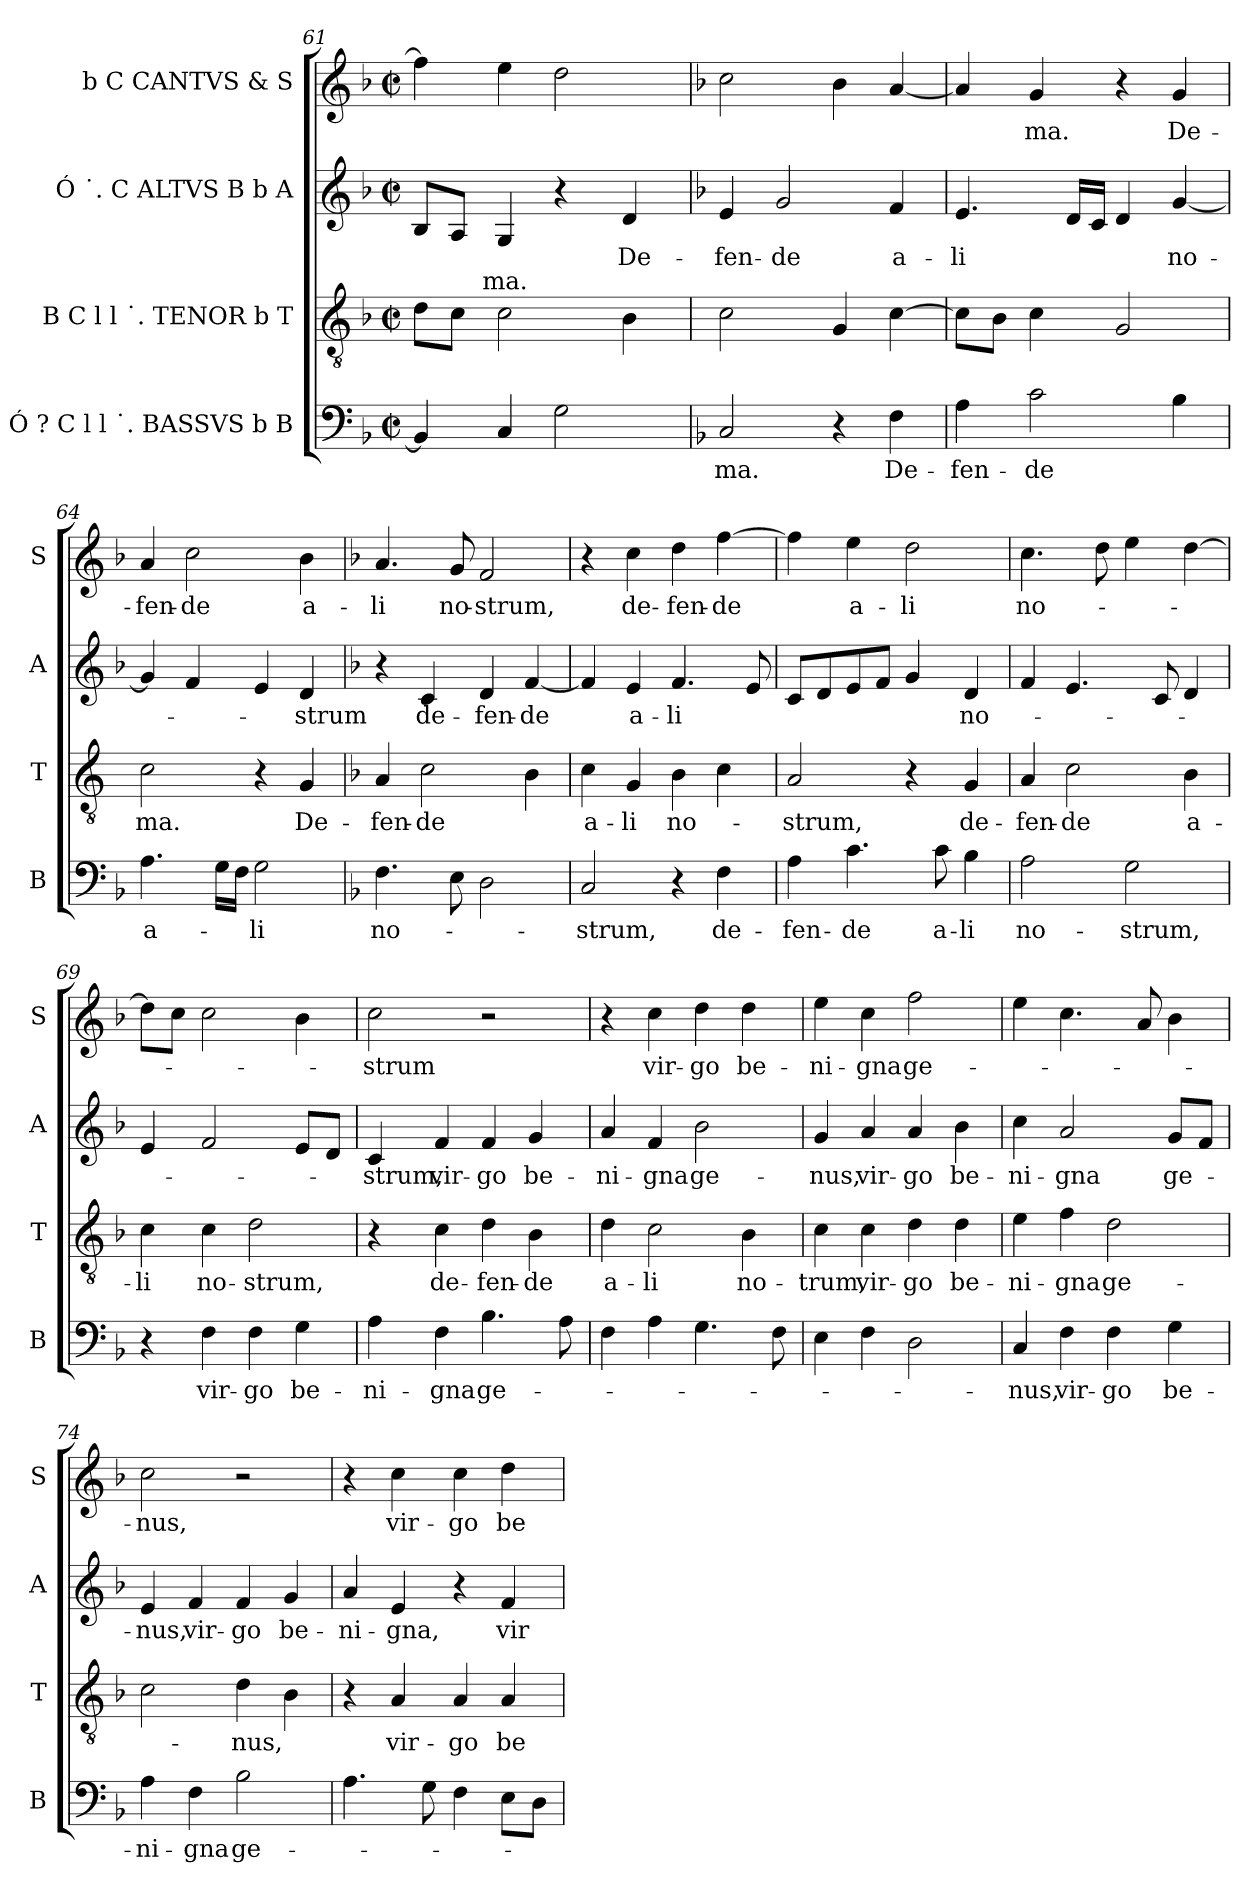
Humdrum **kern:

**kern	**text	**kern	**text	**kern	**text	**kern	**text
*part4	*part4	*part3	*part3	*part2	*part2	*part1	*part1
*staff4	*staff4	*staff3	*staff3	*staff2	*staff2	*staff1	*staff1
*I"Ó  ? C l l ˙.  BASSVS  b  B	*	*I"B C l l ˙.  TENOR  b  T	*	*I"Ó ˙.  C  ALTVS  B  b  A	*	*I"b C  CANTVS  &  S	*
*I'B	*	*I'T	*	*I'A	*	*I'S	*
*clefF4	*	*clefGv2	*	*clefG2	*	*clefG2	*
*k[b-]	*	*k[b-]	*	*k[b-]	*	*k[b-]	*
*F:	*	*F:	*	*F:	*	*F:	*
*M2/2	*	*M2/2	*	*M2/2	*	*M2/2	*
*met(c|)	*	*met(c|)	*	*met(c|)	*	*met(c|)	*
=61	=61	=61	=61	=61	=61	=61	=61
*	*	*^	*	*	*	*	*
4BB-/]	.	8d\L	8..ryy	.	8B-/L	.	4ff\]	.
.	.	8c\J	.	.	8A/J	.	.	.
!	!	!	!LO:TX:a:t=ma.	!	!	!	!	!
.	.	.	2ryy	.	.	.	.	.
4C/	.	2c\	.	.	4G/	.	4ee\	.
2G\	.	.	.	.	4r	.	2dd\	.
.	.	.	4ryy	.	.	.	.	.
!	!	!	!	!	!	!LO:LY:b:cj	!	!
.	.	4B-\	.	.	4d/	-De-	.	.
.	.	.	32ryy	.	.	.	.	.
*	*	*v	*v	*	*	*	*	*
=62	=62	=62	=62	=62	=62	=62	=62
*	*	*k[]	*	*	*	*	*
*	*	*C:	*	*	*	*	*
*	*	*^	*	*	*	*	*
!	!LO:LY:b:cj	!	!	!	!	!LO:LY:b:cj	!	!
*	*	*v	*v	*	*	*	*	*
2C/	-ma.	2c\	.	4e/	-fen-	2cc\	.
!	!	!	!	!	!LO:LY:b:cj	!	!
.	.	.	.	2g/	-de	.	.
4r	.	4G/	.	.	.	4b-\	.
!	!LO:LY:b:cj	!	!	!	!LO:LY:b:cj	!	!
4F\	De-	[>4c\	.	4f/	a-	[<4a/	.
=63	=63	=63	=63	=63	=63	=63	=63
!	!LO:LY:b:cj	!	!	!	!LO:LY:b:cj	!	!
4A\	-fen-	8c\L]	.	4.e/	-li	4a/]	.
.	.	8B\J	.	.	.	.	.
!	!LO:LY:b:cj	!	!	!	!	!	!LO:LY:b:cj
2c\	-de	4c\	.	.	.	4g/	-ma.
.	.	.	.	16d/L	.	.	.
.	.	.	.	16c/J	.	.	.
.	.	2G/	.	4d/	.	4r	.
!	!	!	!	!	!LO:LY:b:cj	!	!LO:LY:b:cj
4B-\	.	.	.	[<4g/	no-	4g/	De-
=64	=64	=64	=64	=64	=64	=64	=64
!	!LO:LY:b:cj	!	!LO:LY:b:cj	!	!	!	!LO:LY:b:cj
4.A\	a-	2c\	-ma.	4g/]	.	4a/	-fen-
!	!	!	!	!	!	!	!LO:LY:b:cj
.	.	.	.	4f/	.	2cc\	-de
16G\L	.	.	.	.	.	.	.
16F\J	.	.	.	.	.	.	.
!	!LO:LY:b:cj	!	!	!	!	!	!
2G\	-li	4r	.	4e/	.	.	.
!	!	!	!LO:LY:b:cj	!	!LO:LY:b:cj	!	!LO:LY:b:cj
.	.	4G/	De-	4d/	-strum	4b-\	a-
!!LO:LB:g=z
=65	=65	=65	=65	=65	=65	=65	=65
*	*	*k[b-]	*	*	*	*	*
*	*	*F:	*	*	*	*	*
!	!LO:LY:b:cj	!	!LO:LY:b:cj	!	!	!	!LO:LY:b:cj
4.F\	no-	4A/	-fen-	4r	.	4.a/	-li
!	!	!	!LO:LY:b:cj	!	!LO:LY:b:cj	!	!
.	.	2c\	-de	4c/	de-	.	.
!	!	!	!	!	!	!	!LO:LY:b
8E\	.	.	.	.	.	8g/	no-
!	!	!	!	!	!LO:LY:b:cj	!	!LO:LY:b:cj
2D\	.	.	.	4d/	-fen-	2f/	-strum,
!	!	!	!	!	!LO:LY:b:cj	!	!
.	.	4B-\	.	[<4f/	-de	.	.
=66	=66	=66	=66	=66	=66	=66	=66
!	!LO:LY:b:cj	!	!LO:LY:b:cj	!	!	!	!
2C/	-strum,	4c\	a-	4f/]	.	4r	.
!	!	!	!LO:LY:b:cj	!	!LO:LY:b:cj	!	!LO:LY:b:cj
.	.	4G/	-li	4e/	a-	4cc\	de-
!	!	!	!LO:LY:b:cj	!	!LO:LY:b:cj	!	!LO:LY:b:cj
4r	.	4B-\	no-	4.f/	-li	4dd\	-fen-
!	!LO:LY:b:cj	!	!	!	!	!	!LO:LY:b:cj
4F\	de-	4c\	.	.	.	[>4ff\	-de
.	.	.	.	8e/	.	.	.
=67	=67	=67	=67	=67	=67	=67	=67
!	!LO:LY:b:cj	!	!LO:LY:b:cj	!	!	!	!
4A\	-fen-	2A/	-strum,	8c/L	.	4ff\]	.
.	.	.	.	8d/	.	.	.
!	!LO:LY:b:cj	!	!	!	!	!	!LO:LY:b:cj
4.c\	-de	.	.	8e/	.	4ee\	a-
.	.	.	.	8f/J	.	.	.
!	!	!	!	!	!	!	!LO:LY:b:cj
.	.	4r	.	4g/	.	2dd\	-li
!	!LO:LY:b:cj	!	!	!	!	!	!
8c\	a-	.	.	.	.	.	.
!	!LO:LY:b:cj	!	!LO:LY:b:cj	!	!LO:LY:b:cj	!	!
4B-\	-li	4G/	de-	4d/	no-	.	.
=68	=68	=68	=68	=68	=68	=68	=68
!	!LO:LY:b:cj	!	!LO:LY:b:cj	!	!	!	!LO:LY:b:cj
2A\	no-	4A/	-fen-	4f/	.	4.cc\	no-
!	!	!	!LO:LY:b:cj	!	!	!	!
.	.	2c\	-de	4.e/	.	.	.
.	.	.	.	.	.	8dd\	.
!	!LO:LY:b:cj	!	!	!	!	!	!
2G\	-strum,	.	.	.	.	4ee\	.
.	.	.	.	8c/	.	.	.
!	!	!	!LO:LY:b:cj	!	!	!	!
.	.	4B-\	a-	4d/	.	[>4dd\	.
=69	=69	=69	=69	=69	=69	=69	=69
!	!	!	!LO:LY:b:cj	!	!	!	!
4r	.	4c\	-li	4e/	.	8dd\L]	.
.	.	.	.	.	.	8cc\J	.
!	!LO:LY:b:cj	!	!LO:LY:b	!	!	!	!
4F\	vir-	4c\	no-	2f/	.	2cc\	.
!	!LO:LY:b:cj	!	!LO:LY:b:cj	!	!	!	!
4F\	-go	2d\	-strum,	.	.	.	.
!	!LO:LY:b:cj	!	!	!	!	!	!
4G\	be-	.	.	8e/L	.	4b-\	.
.	.	.	.	8d/J	.	.	.
!!LO:LB:g=z
=70	=70	=70	=70	=70	=70	=70	=70
!	!LO:LY:b:cj	!	!	!	!LO:LY:b:cj	!	!LO:LY:b:cj
4A\	-ni-	4r	.	4c/	-strum,	2cc\	-strum
!	!LO:LY:b:cj	!	!LO:LY:b:cj	!	!LO:LY:b:cj	!	!
4F\	-gna	4c\	de-	4f/	vir-	.	.
!	!LO:LY:b:cj	!	!LO:LY:b:cj	!	!LO:LY:b:cj	!	!
4.B-\	ge-	4d\	-fen-	4f/	-go	2r	.
!	!	!	!LO:LY:b:cj	!	!LO:LY:b:cj	!	!
.	.	4B-\	-de	4g/	be-	.	.
8A\	.	.	.	.	.	.	.
=71	=71	=71	=71	=71	=71	=71	=71
!	!	!	!LO:LY:b:cj	!	!LO:LY:b:cj	!	!
4F\	.	4d\	a-	4a/	-ni-	4r	.
!	!	!	!LO:LY:b:cj	!	!LO:LY:b:cj	!	!LO:LY:b:cj
4A\	.	2c\	-li	4f/	-gna	4cc\	vir-
!	!	!	!	!	!LO:LY:b:cj	!	!LO:LY:b:cj
4.G\	.	.	.	2b-\	ge-	4dd\	-go
!	!	!	!LO:LY:b:cj	!	!	!	!LO:LY:b:cj
.	.	4B-\	no-	.	.	4dd\	be-
8F\	.	.	.	.	.	.	.
=72	=72	=72	=72	=72	=72	=72	=72
!	!	!	!LO:LY:b:cj	!	!LO:LY:b:cj	!	!LO:LY:b:cj
4E\	.	4c\	-trum,	4g/	-nus,	4ee\	-ni-
!	!	!	!LO:LY:b:cj	!	!LO:LY:b:cj	!	!LO:LY:b:cj
4F\	.	4c\	vir-	4a/	vir-	4cc\	-gna
!	!	!	!LO:LY:b:cj	!	!LO:LY:b:cj	!	!LO:LY:b:cj
2D\	.	4d\	-go	4a/	-go	2ff\	ge-
!	!	!	!LO:LY:b:cj	!	!LO:LY:b:cj	!	!
.	.	4d\	be-	4b-\	be-	.	.
=73	=73	=73	=73	=73	=73	=73	=73
!	!LO:LY:b:cj	!	!LO:LY:b:cj	!	!LO:LY:b:cj	!	!
4C/	-nus,	4e\	-ni-	4cc\	-ni-	4ee\	.
!	!LO:LY:b:cj	!	!LO:LY:b:cj	!	!LO:LY:b:cj	!	!
4F\	vir-	4f\	-gna	2a/	-gna	4.cc\	.
!	!LO:LY:b:cj	!	!LO:LY:b:cj	!	!	!	!
4F\	-go	2d\	ge-	.	.	.	.
.	.	.	.	.	.	8a/	.
!	!LO:LY:b:cj	!	!	!	!LO:LY:b:cj	!	!
4G\	be-	.	.	8g/L	ge-	4b-\	.
.	.	.	.	8f/J	.	.	.
=74	=74	=74	=74	=74	=74	=74	=74
!	!LO:LY:b:cj	!	!	!	!LO:LY:b:cj	!	!LO:LY:b:cj
4A\	-ni-	2c\	.	4e/	-nus,	2cc\	-nus,
!	!LO:LY:b:cj	!	!	!	!LO:LY:b:cj	!	!
4F\	-gna	.	.	4f/	vir-	.	.
!	!LO:LY:b:cj	!	!LO:LY:b	!	!LO:LY:b:cj	!	!
2B-\	ge-	4d\	-nus,	4f/	-go	2r	.
!	!	!	!	!	!LO:LY:b:cj	!	!
.	.	4B-\	.	4g/	be-	.	.
!!LO:PB:g=z
=75	=75	=75	=75	=75	=75	=75	=75
!	!	!	!	!	!LO:LY:b:cj	!	!
4.A\	.	4r	.	4a/	-ni-	4r	.
!	!	!	!LO:LY:b:cj	!	!LO:LY:b:cj	!	!LO:LY:b:cj
.	.	4A/	vir-	4e/	-gna,	4cc\	vir-
8G\	.	.	.	.	.	.	.
!	!	!	!LO:LY:b:cj	!	!	!	!LO:LY:b:cj
4F\	.	4A/	-go	4r	.	4cc\	-go
!	!	!	!LO:LY:b:cj	!	!LO:LY:b:cj	!	!LO:LY:b:cj
8E\L	.	4A/	be-	4f/	vir-	4dd\	be-
8D\J	.	.	.	.	.	.	.
=	=	=	=	=	=	=	=
*-	*-	*-	*-	*-	*-	*-	*-
